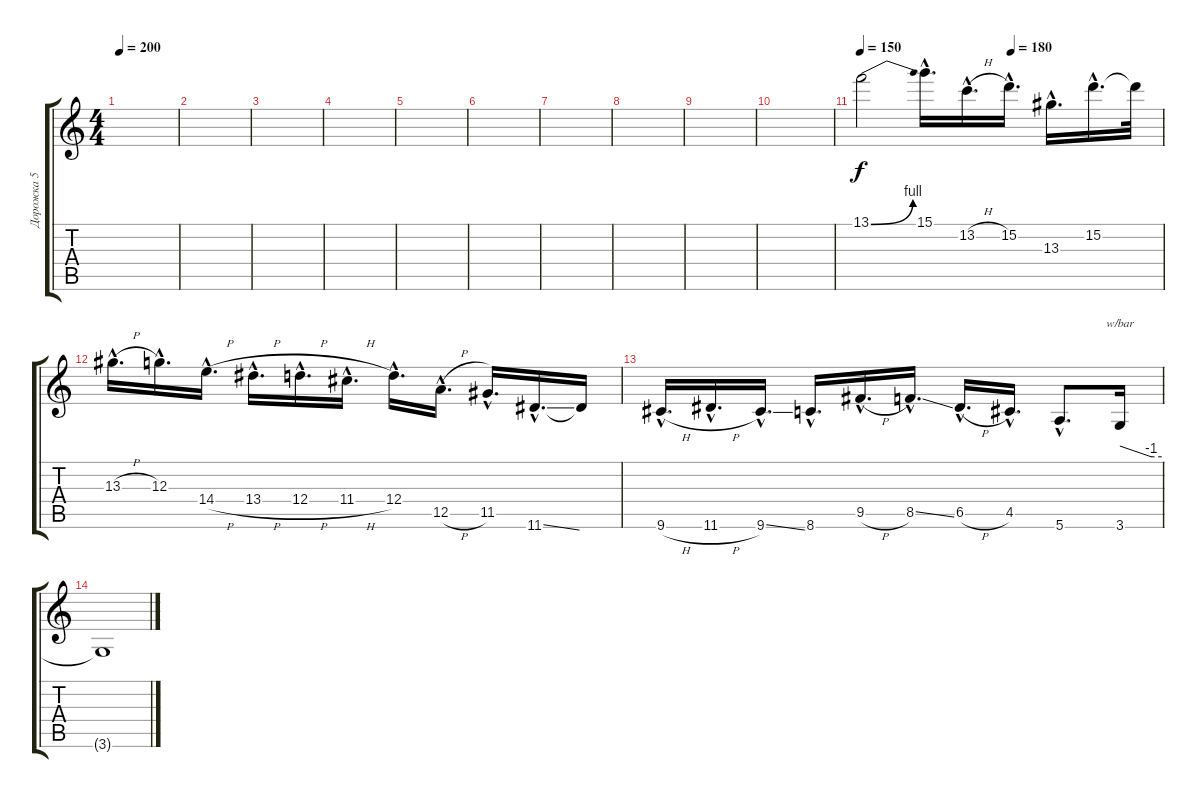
\track ("Дорожка 5" "Дорожка 5") {instrument distortionguitar}
\staff {score tabs}
\tuning (E4 B3 G3 D3 A2 E2) {hide}
\ts (4 4)
\tempo 200
\clef g2
\ks c
|
|
|
|
|
|
|
|
|
|
\tempo 150
\tempo (180 0.5)
13.1{be (bend 0 0 60 4)}.2 15.1{hac}.16{d} 13.2{h hac}.16{d} 15.2{hac}.16{d} 13.3{hac}.16{d} 15.2{hac}.16{d} 15.2{t}.32 |
13.3{h hac}.16{d} 12.3{hac}.16{d} 14.4{h hac}.16{d} 13.4{h hac}.16{d} 12.4{h hac}.16{d} 11.4{h hac}.16{d} 12.4{hac}.16{d} 12.5{h hac}.16{d} 11.5{hac}.16{d} 11.6{ss hac}.16{d} 11.6{t}.16 |
9.6{h hac}.16{d} 11.6{h hac}.16{d} 9.6{ss hac}.16{d} 8.6{hac}.16{d} 9.5{h hac}.16{d} 8.5{ss hac}.16{d} 6.5{h hac}.16{d} 4.5{hac}.16{d} 5.6{hac}.8{d} 3.6.16{tbe (custom default 0 0 45 -4 60 -4)} |
3.6{t}.1
